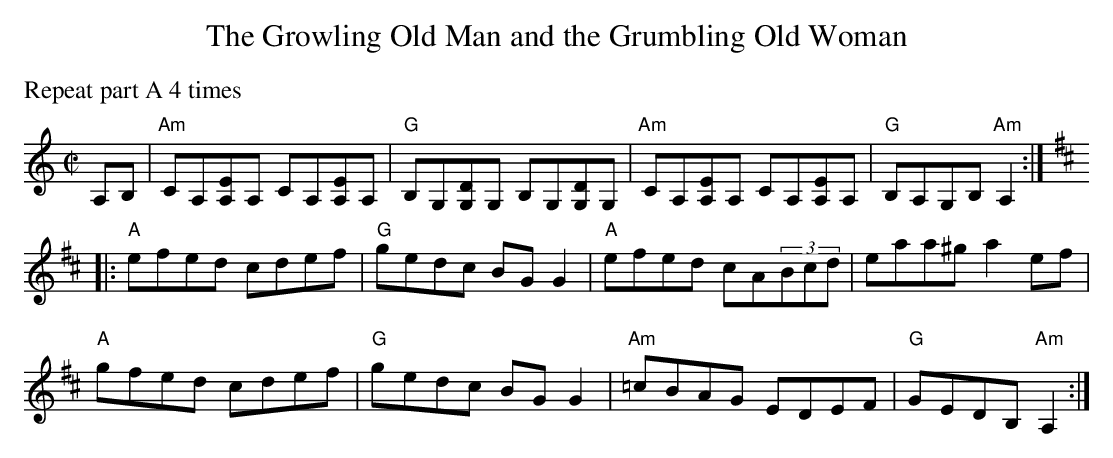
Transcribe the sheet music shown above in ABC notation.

X:1
T: The Growling Old Man and the Grumbling Old Woman
M: C|
K: Am
%%text Repeat part A 4 times
A,B,| "Am"CA,[A,E]A, CA,[A,E]A,| "G"B,G,[G,D]G, B,G,[G,D]G,|\
      "Am"CA,[A,E]A, CA,[A,E]A,| "G"B,A,G,B, "Am"A,2 :|
K: D
|: "A"efed cdef| "G"gedc BGG2| "A"efed cA(3Bcd| eaa^g a2ef|
     "A"gfed cdef| "G"gedc BGG2| "Am"=cBAG EDEF| "G"GEDB, "Am"A,2:|
